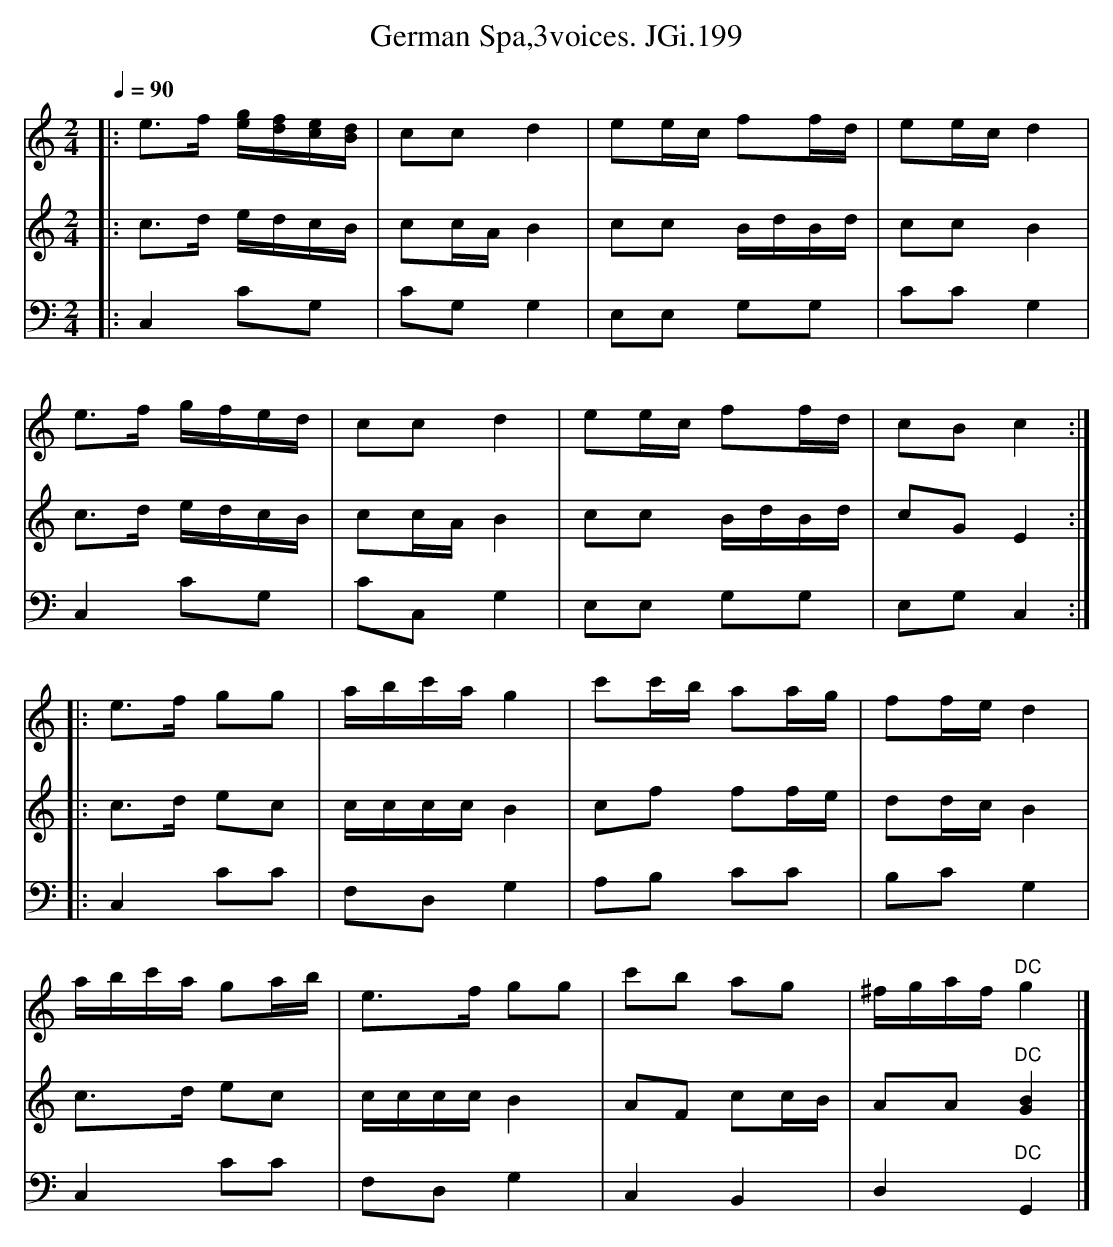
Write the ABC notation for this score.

X:1
T:German Spa,3voices. JGi.199
M:2/4
L:1/8
Q:1/4=90
K:C
[V:1]|:e>f [e/g/][d/f/][c/e/][B/d/]|ccd2|ee/c/ ff/d/|ee/c/ d2|
[V:2]|:c>d e/d/c/B/|cc/A/B2|cc B/d/B/d/|ccB2|
[V:3]|:C,2CG,|CG,G,2|E,E, G,G,|CCG,2|
[V:1]e>f g/f/e/d/|ccd2|ee/c/ ff/d/|cBc2:|
[V:2]c>d e/d/c/B/|cc/A/ B2|cc B/d/B/d/|cGE2:|
[V:3]C,2CG,|CC,G,2|E,E, G,G,|E,G,C,2:|
[V:1]|:e>f gg|a/b/c'/a/g2|c'c'/b/ aa/g/|ff/e/d2|
[V:2]|:c>d ec|c/c/c/c/B2|cf ff/e/|dd/c/B2|
[V:3]|:C,2CC|F,D,G,2|A,B, CC|B,CG,2|
[V:1]a/b/c'/a/ ga/b/|e>f gg|c'b ag|^f/g/a/f/"DC"g2|]
[V:2]c>d ec|c/c/c/c/B2|AF cc/B/ |AA"DC"[B2G2]|]
[V:3]C,2CC|F,D,G,2|C,2B,,2|D,2"DC"G,,2|]
